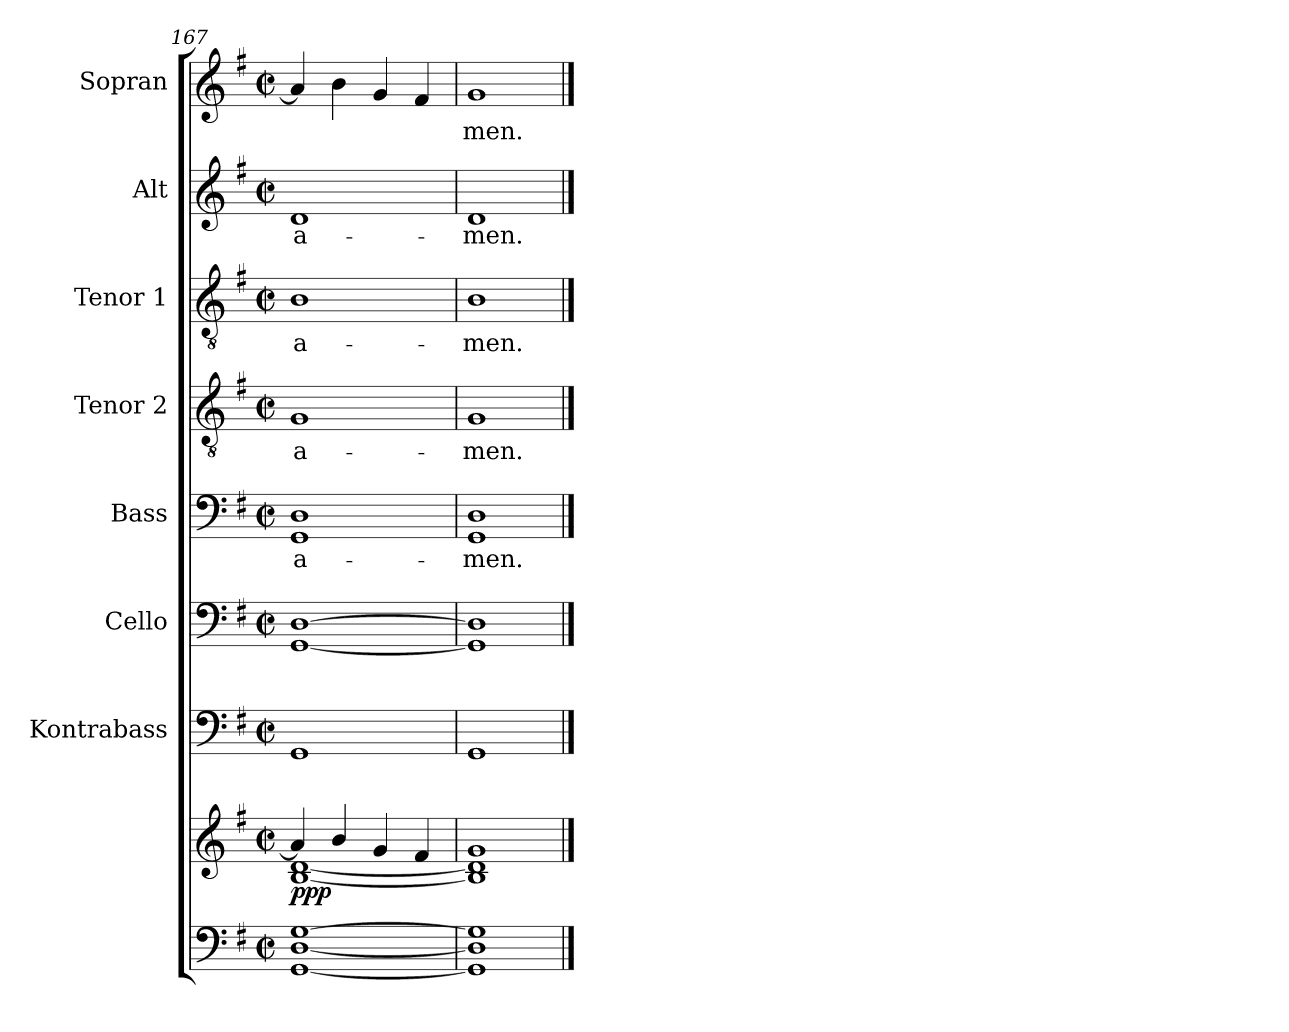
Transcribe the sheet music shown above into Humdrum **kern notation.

**kern	**kern	**dynam	**kern	**kern	**kern	**text	**kern	**text	**kern	**text	**kern	**text	**kern	**text
*part8	*part8	*part8	*part7	*part6	*part5	*part5	*part4	*part4	*part3	*part3	*part2	*part2	*part1	*part1
*staff9	*staff8	*staff8/9	*staff7	*staff6	*staff5	*staff5	*staff4	*staff4	*staff3	*staff3	*staff2	*staff2	*staff1	*staff1
*	*	*	*I"Kontrabass	*I"Cello	*I"Bass	*	*I"Tenor 2	*	*I"Tenor 1	*	*I"Alt	*	*I"Sopran	*
*	*	*	*I'Kb.	*	*I'B.	*	*I'T. 2	*	*I'T. 1	*	*I'A.	*	*I'S.	*
*clefF4	*clefG2	*	*clefF4	*clefF4	*clefF4	*	*clefGv2	*	*clefGv2	*	*clefG2	*	*clefG2	*
*	*	*	*ITrd7c12	*	*	*	*	*	*	*	*	*	*	*
*k[f#]	*k[f#]	*	*k[f#]	*k[f#]	*k[f#]	*	*k[f#]	*	*k[f#]	*	*k[f#]	*	*k[f#]	*
*G:	*G:	*	*G:	*G:	*G:	*	*G:	*	*G:	*	*G:	*	*G:	*
*M2/2	*M2/2	*	*M2/2	*M2/2	*M2/2	*	*M2/2	*	*M2/2	*	*M2/2	*	*M2/2	*
*met(c|)	*met(c|)	*	*met(c|)	*met(c|)	*met(c|)	*	*met(c|)	*	*met(c|)	*	*met(c|)	*	*met(c|)	*
=167	=167	=167	=167	=167	=167	=167	=167	=167	=167	=167	=167	=167	=167	=167
*	*^	*	*	*	*	*	*	*	*	*	*	*	*	*
!	!	!	!LO:DY:b	!	!	!	!LO:LY:b	!	!LO:LY:b	!	!LO:LY:b	!	!LO:LY:b	!	!
[1GG [1D [1G	4a/]	[<1B [<1d	ppp	1GGG	[1GG [1D	1GG 1D	a-	1G	a-	1B	a-	1d	a-	4a/]	.
.	4b/	.	.	.	.	.	.	.	.	.	.	.	.	4b\	.
.	4g/	.	.	.	.	.	.	.	.	.	.	.	.	4g/	.
.	4f#/	.	.	.	.	.	.	.	.	.	.	.	.	4f#/	.
=168	=168	=168	=168	=168	=168	=168	=168	=168	=168	=168	=168	=168	=168	=168	=168
!	!	!	!	!	!	!	!LO:LY:b	!	!LO:LY:b	!	!LO:LY:b	!	!LO:LY:b	!	!LO:LY:b
1GG] 1D] 1G]	1g	1B] 1d]	.	1GGG	1GG] 1D]	1GG 1D	-men.	1G	-men.	1B	-men.	1d	-men.	1g	-men.
*	*v	*v	*	*	*	*	*	*	*	*	*	*	*	*	*
==	==	==	==	==	==	==	==	==	==	==	==	==	==	==
*-	*-	*-	*-	*-	*-	*-	*-	*-	*-	*-	*-	*-	*-	*-
